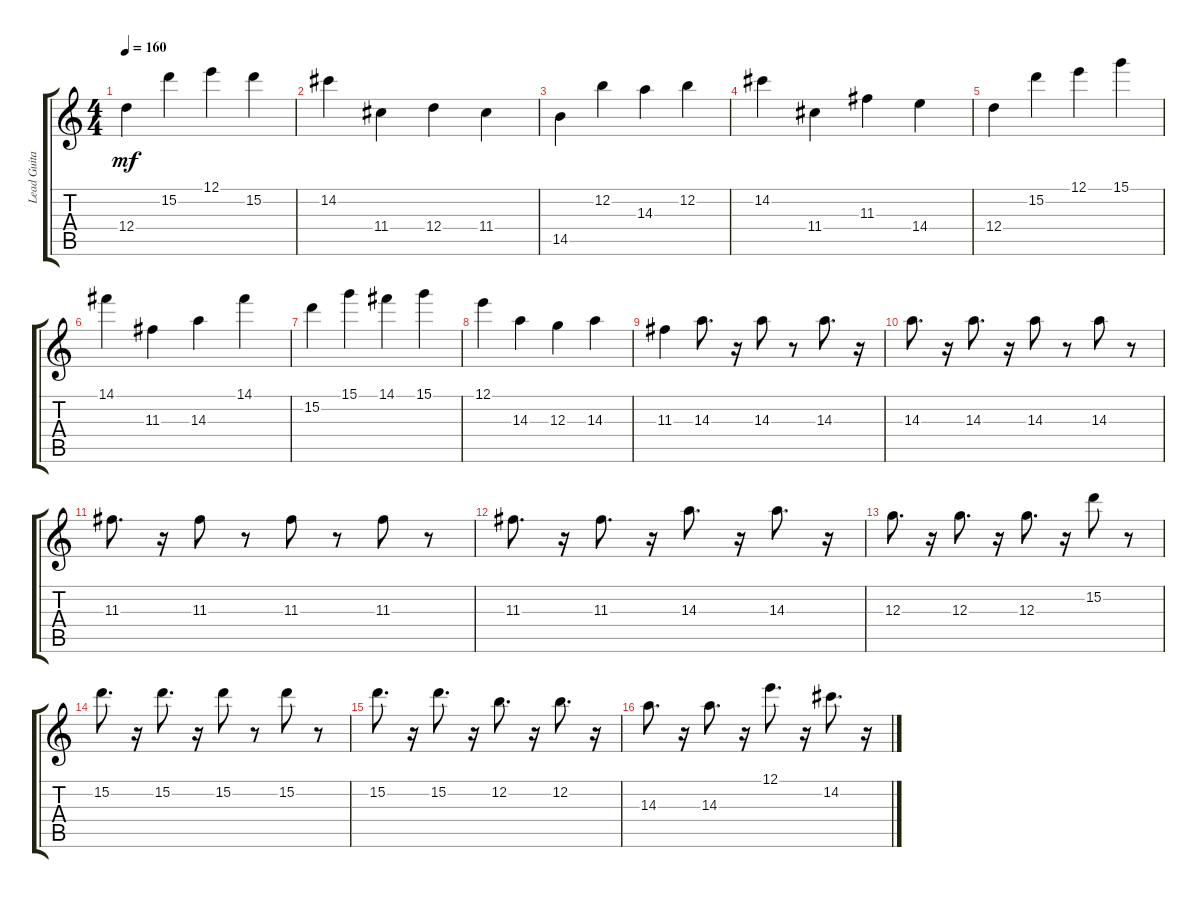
\track ("Lead Guitar" "Lead Guita") {instrument distortionguitar}
\staff {score tabs}
\tuning (E4 B3 G3 D3 A2 E2) {hide}
\ts (4 4)
\tempo 160
\clef g2
\ks c
12.4.4{dy mf} 15.2.4 12.1.4 15.2.4 |
14.2.4 11.4.4 12.4.4 11.4.4 |
14.5.4 12.2.4 14.3.4 12.2.4 |
14.2.4 11.4.4 11.3.4 14.4.4 |
12.4.4 15.2.4 12.1.4 15.1.4 |
14.1.4 11.3.4 14.3.4 14.1.4 |
15.2.4 15.1.4 14.1.4 15.1.4 |
12.1.4 14.3.4 12.3.4 14.3.4 |
11.3.4 14.3.8{d} r.16 14.3.8 r.8 14.3.8{d} r.16 |
14.3.8{d} r.16 14.3.8{d} r.16 14.3.8 r.8 14.3.8 r.8 |
11.3.8{d} r.16 11.3.8 r.8 11.3.8 r.8 11.3.8 r.8 |
11.3.8{d} r.16 11.3.8{d} r.16 14.3.8{d} r.16 14.3.8{d} r.16 |
12.3.8{d} r.16 12.3.8{d} r.16 12.3.8{d} r.16 15.2.8 r.8 |
15.2.8{d} r.16 15.2.8{d} r.16 15.2.8 r.8 15.2.8 r.8 |
15.2.8{d} r.16 15.2.8{d} r.16 12.2.8{d} r.16 12.2.8{d} r.16 |
14.3.8{d} r.16 14.3.8{d} r.16 12.1.8{d} r.16 14.2.8{d} r.16
